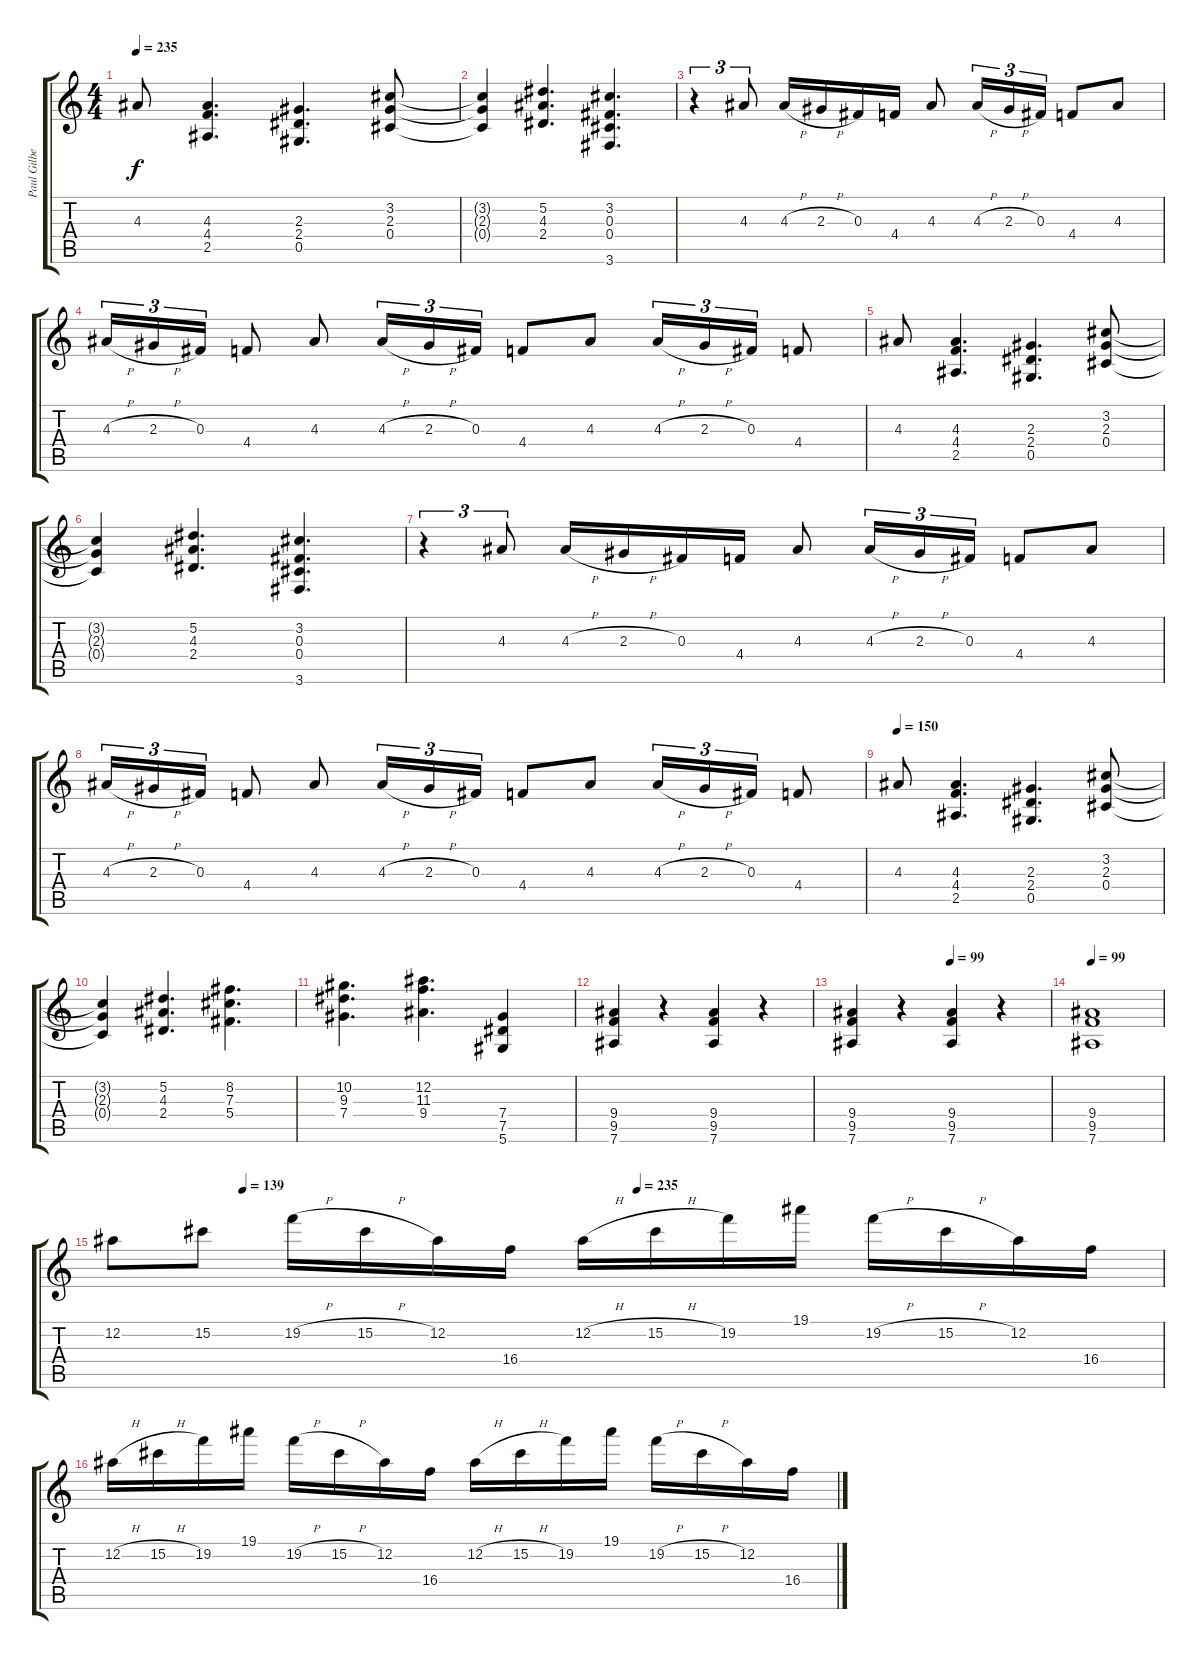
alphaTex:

\track ("Paul Gilbert" "Paul Gilbe") {instrument distortionguitar}
\staff {score tabs}
\tuning (Eb4 Bb3 Gb3 Db3 Ab2 Eb2) {hide}
\ts (4 4)
\tempo 235
\clef g2
\ks c
4.3.8{dy f} (4.3 4.4 2.5).4{d volume 14} (2.3 2.4 0.5).4{d volume 14} (3.2 2.3 0.4).8 |
(3.2{t} 2.3{t} 0.4{t}).4 (5.2 4.3 2.4).4{d} (3.2 0.3 0.4 3.6).4{d} |
r.4{tu (3 2)} 4.3.8{tu (3 2)} 4.3{h}.16 2.3{h}.16 0.3.16 4.4.16 4.3.8 4.3{h}.16{tu (3 2)} 2.3{h}.16{tu (3 2)} 0.3.16{tu (3 2)} 4.4.8 4.3.8 |
4.3{h}.16{tu (3 2)} 2.3{h}.16{tu (3 2)} 0.3.16{tu (3 2)} 4.4.8 4.3.8 4.3{h}.16{tu (3 2)} 2.3{h}.16{tu (3 2)} 0.3.16{tu (3 2)} 4.4.8 4.3.8 4.3{h}.16{tu (3 2)} 2.3{h}.16{tu (3 2)} 0.3.16{tu (3 2)} 4.4.8 |
4.3.8 (4.3 4.4 2.5).4{d} (2.3 2.4 0.5).4{d} (3.2 2.3 0.4).8 |
(3.2{t} 2.3{t} 0.4{t}).4 (5.2 4.3 2.4).4{d} (3.2 0.3 0.4 3.6).4{d} |
r.4{tu (3 2)} 4.3.8{tu (3 2)} 4.3{h}.16 2.3{h}.16 0.3.16 4.4.16 4.3.8 4.3{h}.16{tu (3 2)} 2.3{h}.16{tu (3 2)} 0.3.16{tu (3 2)} 4.4.8 4.3.8 |
4.3{h}.16{tu (3 2)} 2.3{h}.16{tu (3 2)} 0.3.16{tu (3 2)} 4.4.8 4.3.8 4.3{h}.16{tu (3 2)} 2.3{h}.16{tu (3 2)} 0.3.16{tu (3 2)} 4.4.8 4.3.8 4.3{h}.16{tu (3 2)} 2.3{h}.16{tu (3 2)} 0.3.16{tu (3 2)} 4.4.8 |
\tempo 150
4.3.8 (4.3 4.4 2.5).4{d} (2.3 2.4 0.5).4{d} (3.2 2.3 0.4).8 |
(3.2{t} 2.3{t} 0.4{t}).4 (5.2 4.3 2.4).4{d} (8.2 7.3 5.4).4{d} |
(10.2 9.3 7.4).4{d} (12.2 11.3 9.4).4{d} (7.4 7.5 5.6).4 |
(9.4 9.5 7.6).4 r.4 (9.4 9.5 7.6).4 r.4 |
\tempo (99 0.5)
(9.4 9.5 7.6).4 r.4 (9.4 9.5 7.6).4 r.4 |
\tempo 99
(9.4 9.5 7.6).1 |
\tempo (139 0.125)
\tempo (235 0.5)
12.2.8{instrument distortionguitar} 15.2.8 19.2{h}.16 15.2{h}.16 12.2.16 16.4.16 12.2{h}.16 15.2{h}.16 19.2.16 19.1.16 19.2{h}.16 15.2{h}.16 12.2.16 16.4.16 |
12.2{h}.16 15.2{h}.16 19.2.16 19.1.16 19.2{h}.16 15.2{h}.16 12.2.16 16.4.16 12.2{h}.16 15.2{h}.16 19.2.16 19.1.16 19.2{h}.16 15.2{h}.16 12.2.16 16.4.16
